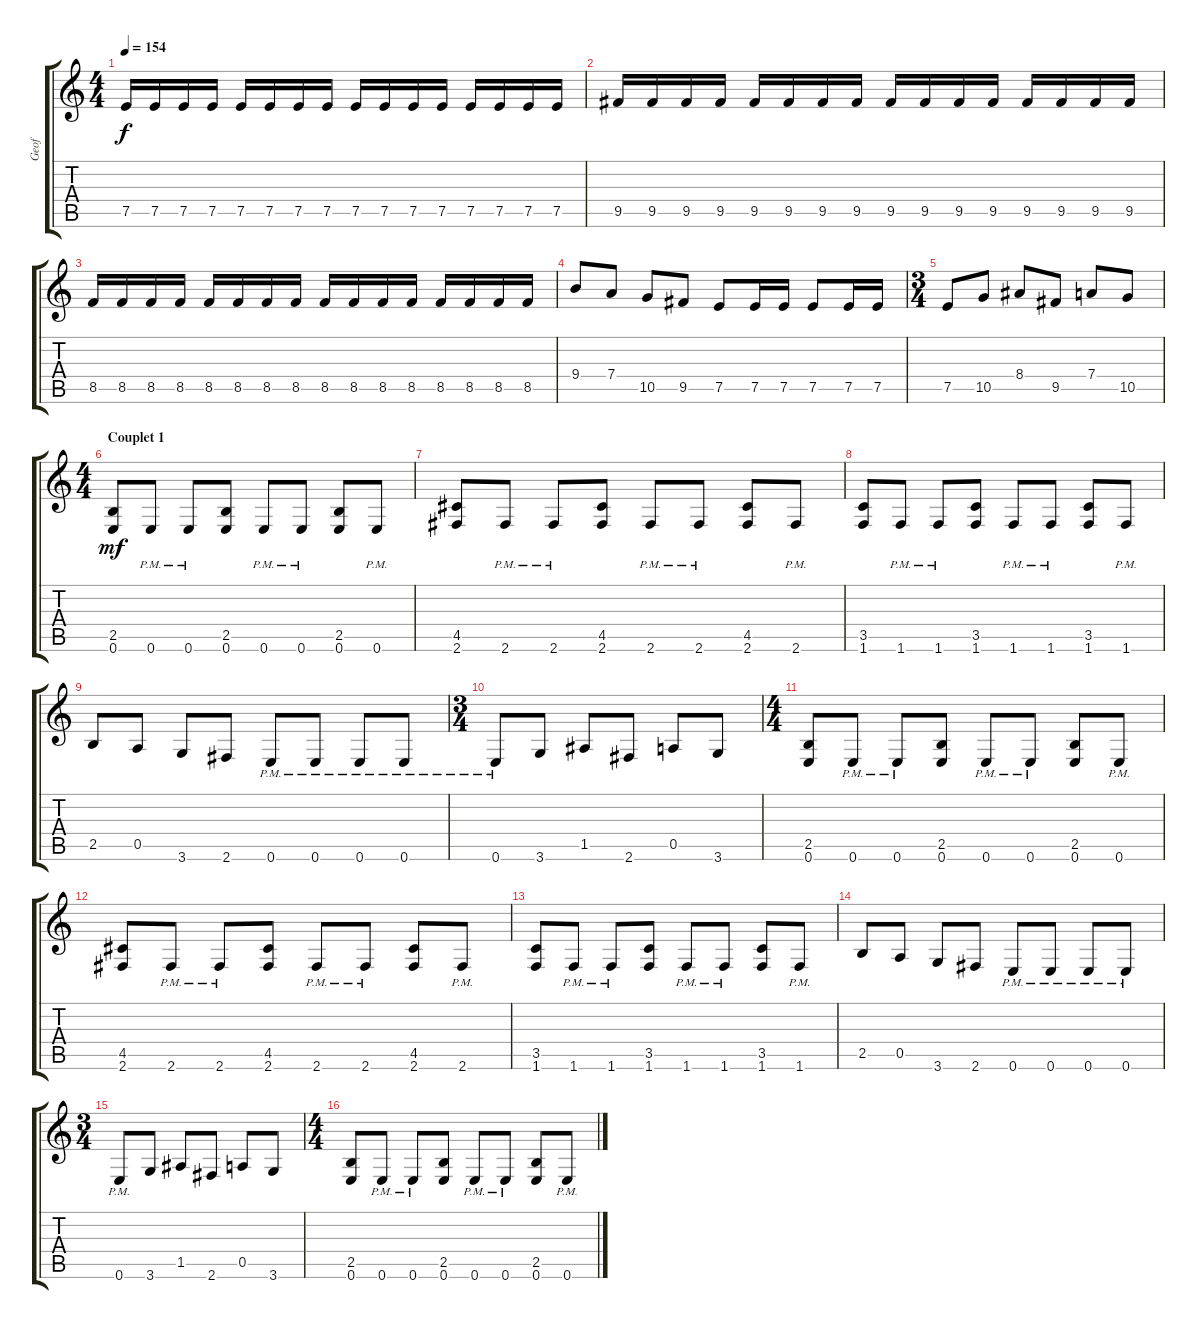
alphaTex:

\track ("Geof" "Geof") {instrument distortionguitar}
\staff {score tabs}
\tuning (E4 B3 G3 D3 A2 E2) {hide}
\ts (4 4)
\tempo 154
\clef g2
\ks c
7.5.16{dy f} 7.5.16 7.5.16 7.5.16 7.5.16 7.5.16 7.5.16 7.5.16 7.5.16 7.5.16 7.5.16 7.5.16 7.5.16 7.5.16 7.5.16 7.5.16 |
9.5.16 9.5.16 9.5.16 9.5.16 9.5.16 9.5.16 9.5.16 9.5.16 9.5.16 9.5.16 9.5.16 9.5.16 9.5.16 9.5.16 9.5.16 9.5.16 |
8.5.16 8.5.16 8.5.16 8.5.16 8.5.16 8.5.16 8.5.16 8.5.16 8.5.16 8.5.16 8.5.16 8.5.16 8.5.16 8.5.16 8.5.16 8.5.16 |
9.4.8 7.4.8 10.5.8 9.5.8 7.5.8 7.5.16 7.5.16 7.5.8 7.5.16 7.5.16 |
\ts (3 4)
7.5.8 10.5.8 8.4.8 9.5.8 7.4.8 10.5.8 |
\ts (4 4)
\section ("" "Couplet 1")
(2.5 0.6).8{dy mf} 0.6{pm}.8 0.6{pm}.8 (2.5 0.6).8 0.6{pm}.8 0.6{pm}.8 (2.5 0.6).8 0.6{pm}.8 |
(4.5 2.6).8 2.6{pm}.8 2.6{pm}.8 (4.5 2.6).8 2.6{pm}.8 2.6{pm}.8 (4.5 2.6).8 2.6{pm}.8 |
(3.5 1.6).8 1.6{pm}.8 1.6{pm}.8 (3.5 1.6).8 1.6{pm}.8 1.6{pm}.8 (3.5 1.6).8 1.6{pm}.8 |
2.5.8 0.5.8 3.6.8 2.6.8 0.6{pm}.8 0.6{pm}.8 0.6{pm}.8 0.6{pm}.8 |
\ts (3 4)
0.6{pm}.8 3.6.8 1.5.8 2.6.8 0.5.8 3.6.8 |
\ts (4 4)
(2.5 0.6).8 0.6{pm}.8 0.6{pm}.8 (2.5 0.6).8 0.6{pm}.8 0.6{pm}.8 (2.5 0.6).8 0.6{pm}.8 |
(4.5 2.6).8 2.6{pm}.8 2.6{pm}.8 (4.5 2.6).8 2.6{pm}.8 2.6{pm}.8 (4.5 2.6).8 2.6{pm}.8 |
(3.5 1.6).8 1.6{pm}.8 1.6{pm}.8 (3.5 1.6).8 1.6{pm}.8 1.6{pm}.8 (3.5 1.6).8 1.6{pm}.8 |
2.5.8 0.5.8 3.6.8 2.6.8 0.6{pm}.8 0.6{pm}.8 0.6{pm}.8 0.6{pm}.8 |
\ts (3 4)
0.6{pm}.8 3.6.8 1.5.8 2.6.8 0.5.8 3.6.8 |
\ts (4 4)
(2.5 0.6).8 0.6{pm}.8 0.6{pm}.8 (2.5 0.6).8 0.6{pm}.8 0.6{pm}.8 (2.5 0.6).8 0.6{pm}.8
